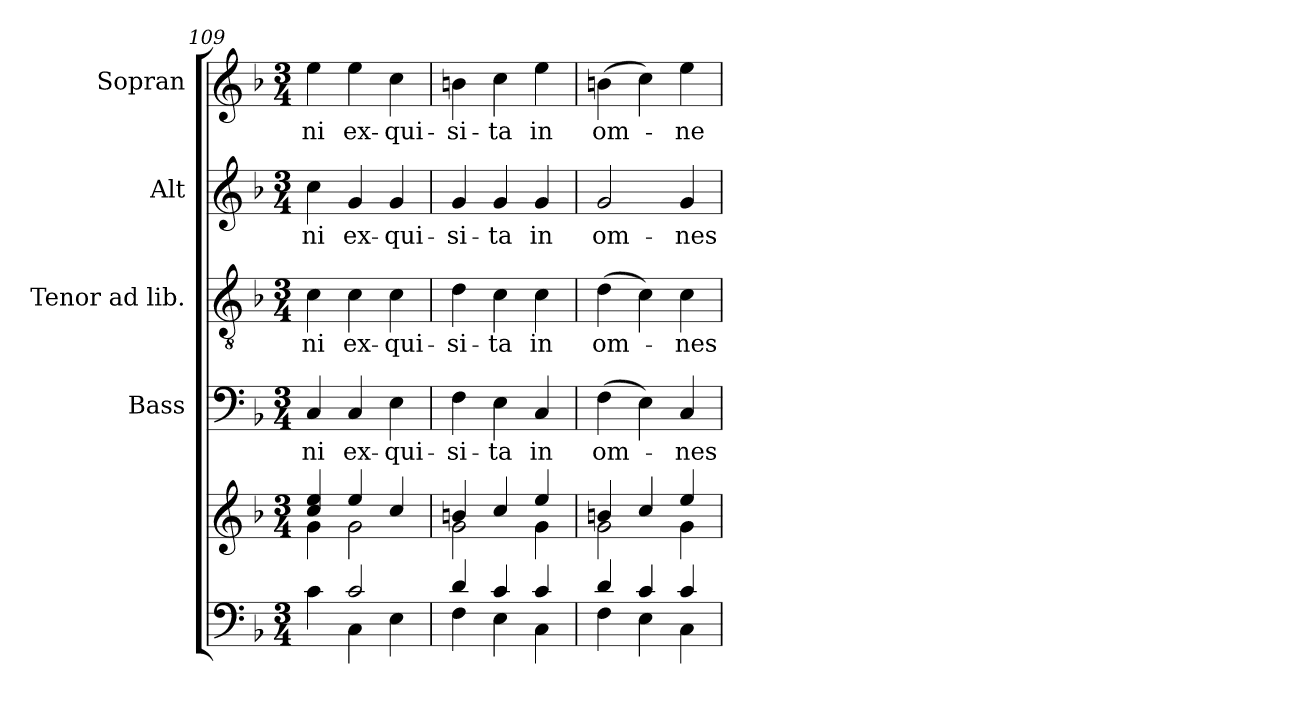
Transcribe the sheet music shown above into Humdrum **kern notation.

**kern	**kern	**kern	**text	**kern	**text	**kern	**text	**kern	**text
*part5	*part5	*part4	*part4	*part3	*part3	*part2	*part2	*part1	*part1
*staff6	*staff5	*staff4	*staff4	*staff3	*staff3	*staff2	*staff2	*staff1	*staff1
*	*	*I"Bass	*	*I"Tenor ad lib.	*	*I"Alt	*	*I"Sopran	*
*	*	*I'B.	*	*I'T.	*	*I'A.	*	*I'S.	*
*clefF4	*clefG2	*clefF4	*	*clefGv2	*	*clefG2	*	*clefG2	*
*k[b-]	*k[b-]	*k[b-]	*	*k[b-]	*	*k[b-]	*	*k[b-]	*
*F:	*F:	*F:	*	*F:	*	*F:	*	*F:	*
*M3/4	*M3/4	*M3/4	*	*M3/4	*	*M3/4	*	*M3/4	*
=109	=109	=109	=109	=109	=109	=109	=109	=109	=109
*^	*^	*	*	*	*	*	*	*	*
!	!	!	!	!	!LO:LY:b	!	!LO:LY:b	!	!LO:LY:b	!	!LO:LY:b
4ryy	4c\	4cc/ 4ee/	4g\	4C/	-ni	4c\	-ni	4cc\	-ni	4ee\	-ni
!	!	!	!	!	!LO:LY:b	!	!LO:LY:b	!	!LO:LY:b	!	!LO:LY:b
2c/	4C\	4ee/	2g\	4C/	ex-	4c\	ex-	4g/	ex-	4ee\	ex-
!	!	!	!	!	!LO:LY:b	!	!LO:LY:b	!	!LO:LY:b	!	!LO:LY:b
.	4E\	4cc/	.	4E\	-qui-	4c\	-qui-	4g/	-qui-	4cc\	-qui-
=110	=110	=110	=110	=110	=110	=110	=110	=110	=110	=110	=110
!	!	!	!	!	!LO:LY:b	!	!LO:LY:b	!	!LO:LY:b	!	!LO:LY:b
4d/	4F\	4bn/	2g\	4F\	-si-	4d\	-si-	4g/	-si-	4bn\	-si-
!	!	!	!	!	!LO:LY:b	!	!LO:LY:b	!	!LO:LY:b	!	!LO:LY:b
4c/	4E\	4cc/	.	4E\	-ta	4c\	-ta	4g/	-ta	4cc\	-ta
!	!	!	!	!	!LO:LY:b	!	!LO:LY:b	!	!LO:LY:b	!	!LO:LY:b
4c/	4C\	4ee/	4g\	4C/	in	4c\	in	4g/	in	4ee\	in
=111	=111	=111	=111	=111	=111	=111	=111	=111	=111	=111	=111
!	!	!	!	!	!LO:LY:b	!	!LO:LY:b	!	!LO:LY:b	!	!LO:LY:b
4d/	4F\	4bn/	2g\	(>4F\	om-	(>4d\	om-	2g/	om-	(>4bn\	om-
4c/	4E\	4cc/	.	4E\)	.	4c\)	.	.	.	4cc\)	.
!	!	!	!	!	!LO:LY:b	!	!LO:LY:b	!	!LO:LY:b	!	!LO:LY:b
4c/	4C\	4ee/	4g\	4C/	-nes	4c\	-nes	4g/	-nes	4ee\	-ne
*v	*v	*	*	*	*	*	*	*	*	*	*
*	*v	*v	*	*	*	*	*	*	*	*
=	=	=	=	=	=	=	=	=	=
*-	*-	*-	*-	*-	*-	*-	*-	*-	*-
